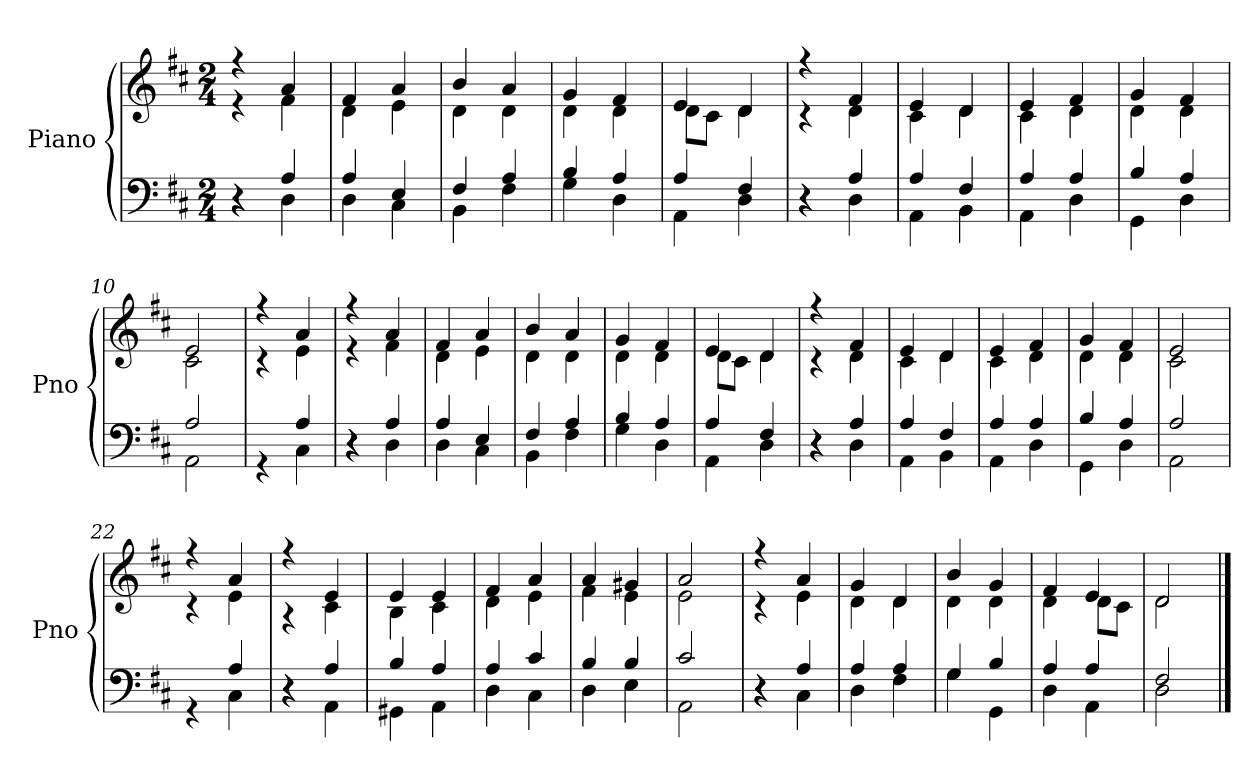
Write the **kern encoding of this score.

**kern	**kern
*part1	*part1
*staff2	*staff1
*I"Piano	*
*I'Pno	*
*clefF4	*clefG2
*k[f#c#]	*k[f#c#]
*D:	*D:
*M2/4	*M2/4
=1	=1
*^	*^
*	*^	*	*
2ryy	4r	4r	4r	4r
.	4A/	4D\	4a/	4f#\
=2	=2	=2	=2	=2
2ryy	4A/	4D\	4f#/	4d\
.	4E/	4C#\	4a/	4e\
=3	=3	=3	=3	=3
2ryy	4F#/	4BB\	4b/	4d\
.	4A/	4F#\	4a/	4d\
=4	=4	=4	=4	=4
2ryy	4B/	4G\	4g/	4d\
.	4A/	4D\	4f#/	4d\
=5	=5	=5	=5	=5
2ryy	4A/	4AA\	4e/	8d\L
.	.	.	.	8c#\J
.	4F#/	4D\	4d/	4d\
=6	=6	=6	=6	=6
2ryy	4r	4r	4r	4r
.	4A/	4D\	4f#/	4d\
=7	=7	=7	=7	=7
2ryy	4A/	4AA\	4e/	4c#\
.	4F#/	4BB\	4d/	4d\
=8	=8	=8	=8	=8
2ryy	4A/	4AA\	4e/	4c#\
.	4A/	4D\	4f#/	4d\
=9	=9	=9	=9	=9
2ryy	4B/	4GG\	4g/	4d\
.	4A/	4D\	4f#/	4d\
=10	=10	=10	=10	=10
2ryy	2A/	2AA\	2e/	2c#\
=11	=11	=11	=11	=11
2ryy	4ryy	4r	4r	4r
.	4A/	4C#\	4a/	4e\
!!LO:LB:g=z	!!
=12	=12	=12	=12	=12
2ryy	4r	4r	4r	4r
.	4A/	4D\	4a/	4f#\
=13	=13	=13	=13	=13
2ryy	4A/	4D\	4f#/	4d\
.	4E/	4C#\	4a/	4e\
=14	=14	=14	=14	=14
2ryy	4F#/	4BB\	4b/	4d\
.	4A/	4F#\	4a/	4d\
=15	=15	=15	=15	=15
2ryy	4B/	4G\	4g/	4d\
.	4A/	4D\	4f#/	4d\
=16	=16	=16	=16	=16
2ryy	4A/	4AA\	4e/	8d\L
.	.	.	.	8c#\J
.	4F#/	4D\	4d/	4d\
=17	=17	=17	=17	=17
2ryy	4r	4r	4r	4r
.	4A/	4D\	4f#/	4d\
=18	=18	=18	=18	=18
2ryy	4A/	4AA\	4e/	4c#\
.	4F#/	4BB\	4d/	4d\
=19	=19	=19	=19	=19
2ryy	4A/	4AA\	4e/	4c#\
.	4A/	4D\	4f#/	4d\
=20	=20	=20	=20	=20
2ryy	4B/	4GG\	4g/	4d\
.	4A/	4D\	4f#/	4d\
=21	=21	=21	=21	=21
2ryy	2A/	2AA\	2e/	2c#\
=22	=22	=22	=22	=22
2ryy	4ryy	4r	4r	4r
.	4A/	4C#\	4a/	4e\
!!LO:LB:g=z	!!
=23	=23	=23	=23	=23
2ryy	4r	4r	4r	4r
.	4A/	4AA\	4e/	4c#\
=24	=24	=24	=24	=24
2ryy	4B/	4GG#X\	4e/	4B\
.	4A/	4AA\	4e/	4c#\
=25	=25	=25	=25	=25
2ryy	4A/	4D\	4f#/	4d\
.	4c#/	4C#\	4a/	4e\
=26	=26	=26	=26	=26
2ryy	4B/	4D\	4a/	4f#\
.	4B/	4E\	4g#X/	4e\
=27	=27	=27	=27	=27
2ryy	2c#/	2AA\	2a/	2e\
=28	=28	=28	=28	=28
2ryy	4r	4r	4r	4r
.	4A/	4C#\	4a/	4e\
=29	=29	=29	=29	=29
2ryy	4A/	4D\	4g/	4d\
.	4A/	4F#\	4d/	4d\
=30	=30	=30	=30	=30
2ryy	4G/	4G\	4b/	4d\
.	4B/	4GG\	4g/	4d\
=31	=31	=31	=31	=31
2ryy	4A/	4D\	4f#/	4d\
.	4A/	4AA\	4e/	8d\L
.	.	.	.	8c#\J
=32	=32	=32	=32	=32
2ryy	2F#/	2D\	2d/	2d\
*v	*v	*v	*	*
*	*v	*v
==	==
*-	*-
